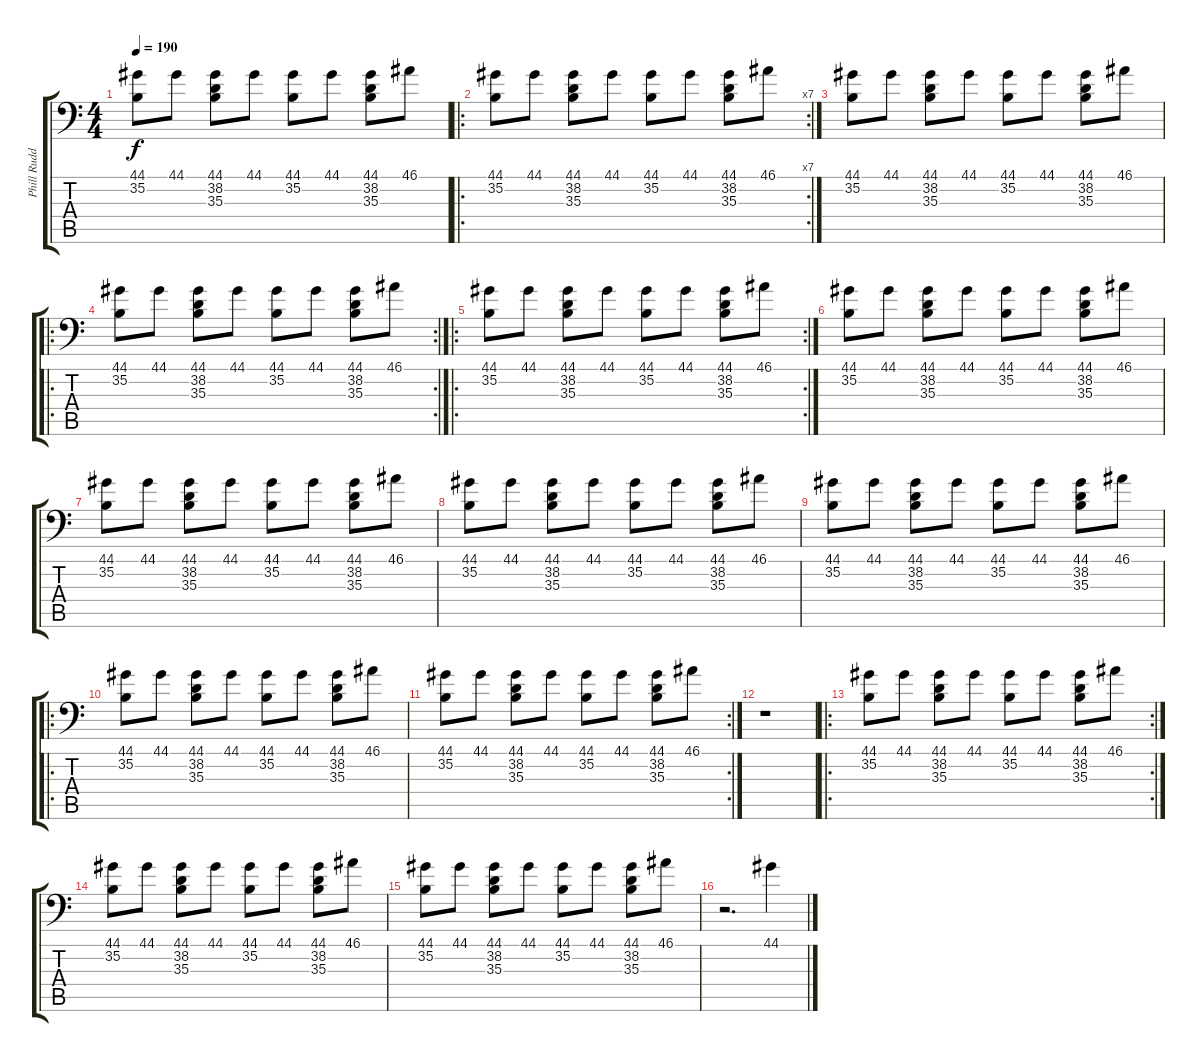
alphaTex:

\track ("Phill Rudd (Drums)" "Phill Rudd") {instrument acousticgrandpiano}
\staff {score tabs}
\tuning (C-1 C-1 C-1 C-1 C-1 C-1) {hide}
\ts (4 4)
\tempo 190
\clef f4
\ks c
(44.1 35.2).8{dy f} 44.1.8 (44.1 38.2 35.3).8 44.1.8 (44.1 35.2).8 44.1.8 (44.1 38.2 35.3).8 46.1.8 |
\ro
\rc 7
(44.1 35.2).8 44.1.8 (44.1 38.2 35.3).8 44.1.8 (44.1 35.2).8 44.1.8 (44.1 38.2 35.3).8 46.1.8 |
(44.1 35.2).8 44.1.8 (44.1 38.2 35.3).8 44.1.8 (44.1 35.2).8 44.1.8 (44.1 38.2 35.3).8 46.1.8 |
\ro
\rc 2
(44.1 35.2).8 44.1.8 (44.1 38.2 35.3).8 44.1.8 (44.1 35.2).8 44.1.8 (44.1 38.2 35.3).8 46.1.8 |
\ro
\rc 2
(44.1 35.2).8 44.1.8 (44.1 38.2 35.3).8 44.1.8 (44.1 35.2).8 44.1.8 (44.1 38.2 35.3).8 46.1.8 |
(44.1 35.2).8 44.1.8 (44.1 38.2 35.3).8 44.1.8 (44.1 35.2).8 44.1.8 (44.1 38.2 35.3).8 46.1.8 |
(44.1 35.2).8 44.1.8 (44.1 38.2 35.3).8 44.1.8 (44.1 35.2).8 44.1.8 (44.1 38.2 35.3).8 46.1.8 |
(44.1 35.2).8 44.1.8 (44.1 38.2 35.3).8 44.1.8 (44.1 35.2).8 44.1.8 (44.1 38.2 35.3).8 46.1.8 |
(44.1 35.2).8 44.1.8 (44.1 38.2 35.3).8 44.1.8 (44.1 35.2).8 44.1.8 (44.1 38.2 35.3).8 46.1.8 |
\ro
(44.1 35.2).8 44.1.8 (44.1 38.2 35.3).8 44.1.8 (44.1 35.2).8 44.1.8 (44.1 38.2 35.3).8 46.1.8 |
\rc 2
(44.1 35.2).8 44.1.8 (44.1 38.2 35.3).8 44.1.8 (44.1 35.2).8 44.1.8 (44.1 38.2 35.3).8 46.1.8 |
r.1 |
\ro
\rc 2
(44.1 35.2).8 44.1.8 (44.1 38.2 35.3).8 44.1.8 (44.1 35.2).8 44.1.8 (44.1 38.2 35.3).8 46.1.8 |
(44.1 35.2).8 44.1.8 (44.1 38.2 35.3).8 44.1.8 (44.1 35.2).8 44.1.8 (44.1 38.2 35.3).8 46.1.8 |
(44.1 35.2).8 44.1.8 (44.1 38.2 35.3).8 44.1.8 (44.1 35.2).8 44.1.8 (44.1 38.2 35.3).8 46.1.8 |
r.2{d} 44.1.4
